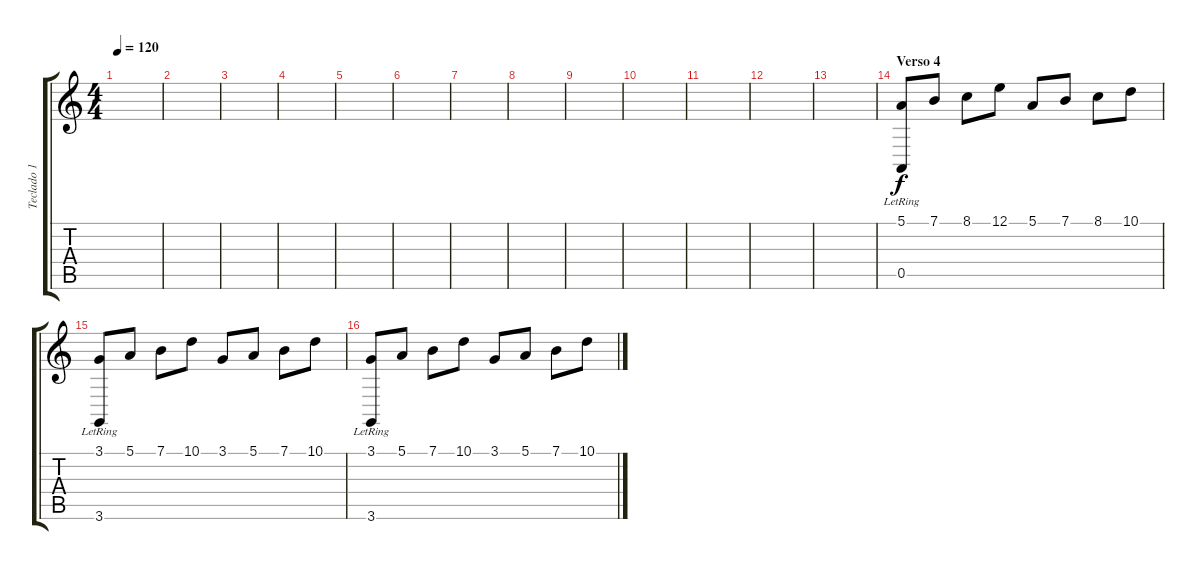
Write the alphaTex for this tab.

\track ("Teclado 1" "Teclado 1") {instrument acousticgrandpiano}
\staff {score tabs}
\tuning (E4 B3 G3 D3 A2 E2) {hide}
\ts (4 4)
\tempo 120
\clef g2
\ks c
|
|
|
|
|
|
|
|
|
|
|
|
|
\section ("" "Verso 4")
(5.1 0.5{lr}).8{volume 13 instrument acousticgrandpiano} 7.1.8 8.1.8 12.1.8 5.1.8 7.1.8 8.1.8 10.1.8 |
(3.1 3.6{lr}).8 5.1.8 7.1.8 10.1.8 3.1.8 5.1.8 7.1.8 10.1.8 |
(3.1 3.6{lr}).8 5.1.8 7.1.8 10.1.8 3.1.8 5.1.8 7.1.8 10.1.8
